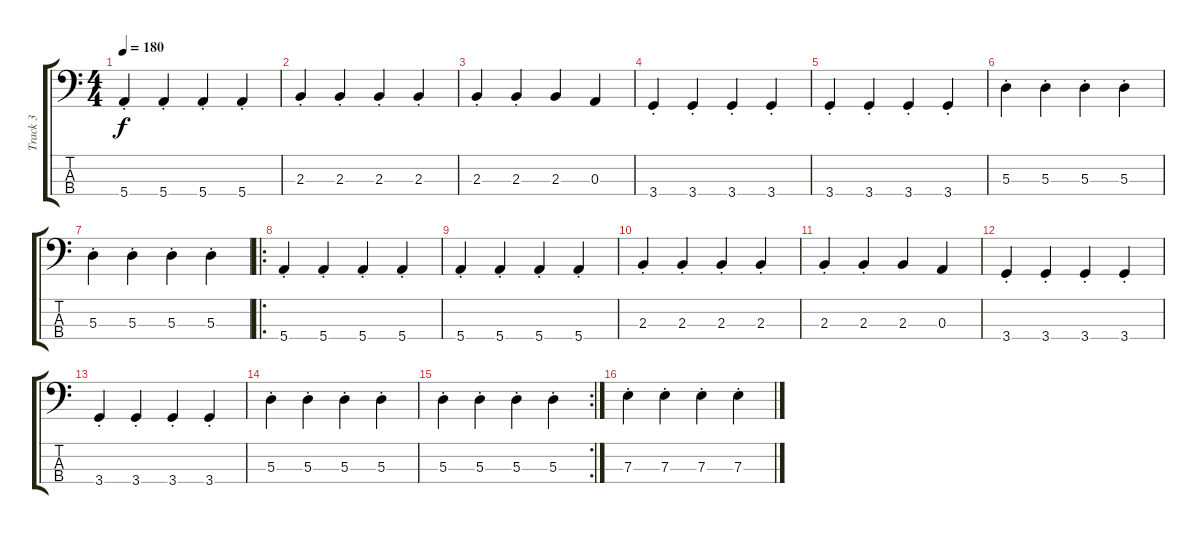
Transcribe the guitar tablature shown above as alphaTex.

\track ("Track 3" "Track 3") {instrument electricbasspick}
\staff {score tabs}
\tuning (G2 D2 A1 E1) {hide}
\ts (4 4)
\tempo 180
\clef f4
\ks c
5.4{st}.4{dy f} 5.4{st}.4 5.4{st}.4 5.4{st}.4 |
2.3{st}.4 2.3{st}.4 2.3{st}.4 2.3{st}.4 |
2.3{st}.4 2.3{st}.4 2.3.4 0.3.4 |
3.4{st}.4 3.4{st}.4 3.4{st}.4 3.4{st}.4 |
3.4{st}.4 3.4{st}.4 3.4{st}.4 3.4{st}.4 |
5.3{st}.4 5.3{st}.4 5.3{st}.4 5.3{st}.4 |
5.3{st}.4 5.3{st}.4 5.3{st}.4 5.3{st}.4 |
\ro
5.4{st}.4 5.4{st}.4 5.4{st}.4 5.4{st}.4 |
5.4{st}.4 5.4{st}.4 5.4{st}.4 5.4{st}.4 |
2.3{st}.4 2.3{st}.4 2.3{st}.4 2.3{st}.4 |
2.3{st}.4 2.3{st}.4 2.3.4 0.3.4 |
3.4{st}.4 3.4{st}.4 3.4{st}.4 3.4{st}.4 |
3.4{st}.4 3.4{st}.4 3.4{st}.4 3.4{st}.4 |
5.3{st}.4 5.3{st}.4 5.3{st}.4 5.3{st}.4 |
\rc 2
5.3{st}.4 5.3{st}.4 5.3{st}.4 5.3{st}.4 |
7.3{st}.4 7.3{st}.4 7.3{st}.4 7.3{st}.4
